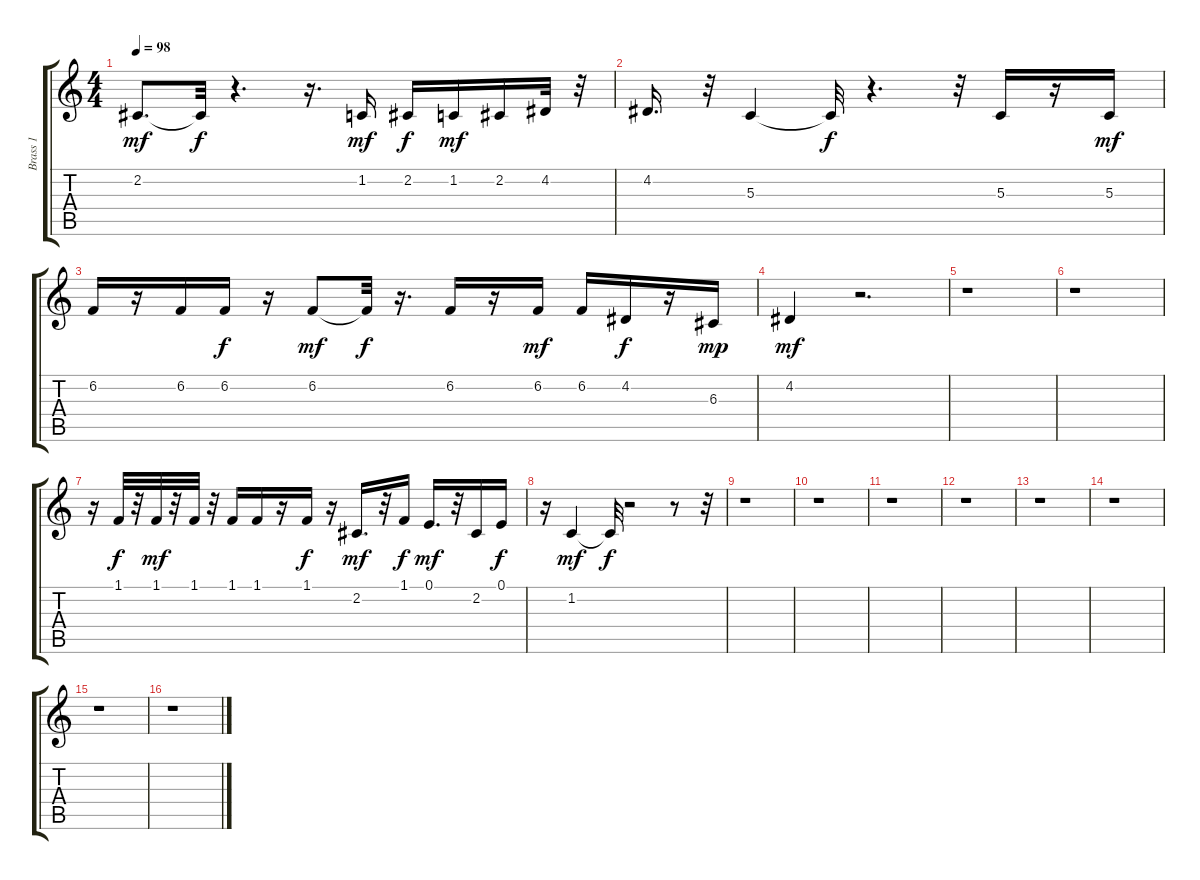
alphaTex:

\track ("Brass 1" "Brass 1") {instrument brasssection}
\staff {score tabs}
\tuning (E4 B3 G3 D3 A2 E2) {hide}
\ts (4 4)
\tempo 98
\clef g2
\ks c
2.2.8{d dy mf} 2.2{t}.32{dy f} r.4{d} r.16{d} 1.2.16{dy mf} 2.2.16{dy f} 1.2.16{dy mf} 2.2.16 4.2.32 r.32 |
4.2.16{d} r.32 5.3.4 5.3{t}.32{dy f} r.4{d} r.32 5.3.16 r.16 5.3.16{dy mf} |
6.2.16 r.16 6.2.16 6.2.16{dy f} r.16 6.2.8{dy mf} 6.2{t}.32{dy f} r.16{d} 6.2.16 r.16 6.2.16{dy mf} 6.2.16 4.2.16{dy f} r.16 6.3.16{dy mp} |
4.2.4{dy mf} r.2{d} |
r.1 |
r.1 |
r.16 1.1.32{dy f} r.32 1.1.32{dy mf} r.32 1.1.32 r.32 1.1.16 1.1.16 r.16 1.1.16{dy f} r.16 2.2.16{d dy mf} r.32 1.1.16{dy f} 0.1.16{d dy mf} r.32 2.2.16 0.1.16{dy f} |
r.16 1.2.4{dy mf} 1.2{t}.32{dy f} r.2 r.8 r.32 |
r.1 |
r.1 |
r.1 |
r.1 |
r.1 |
r.1 |
r.1 |
r.1
